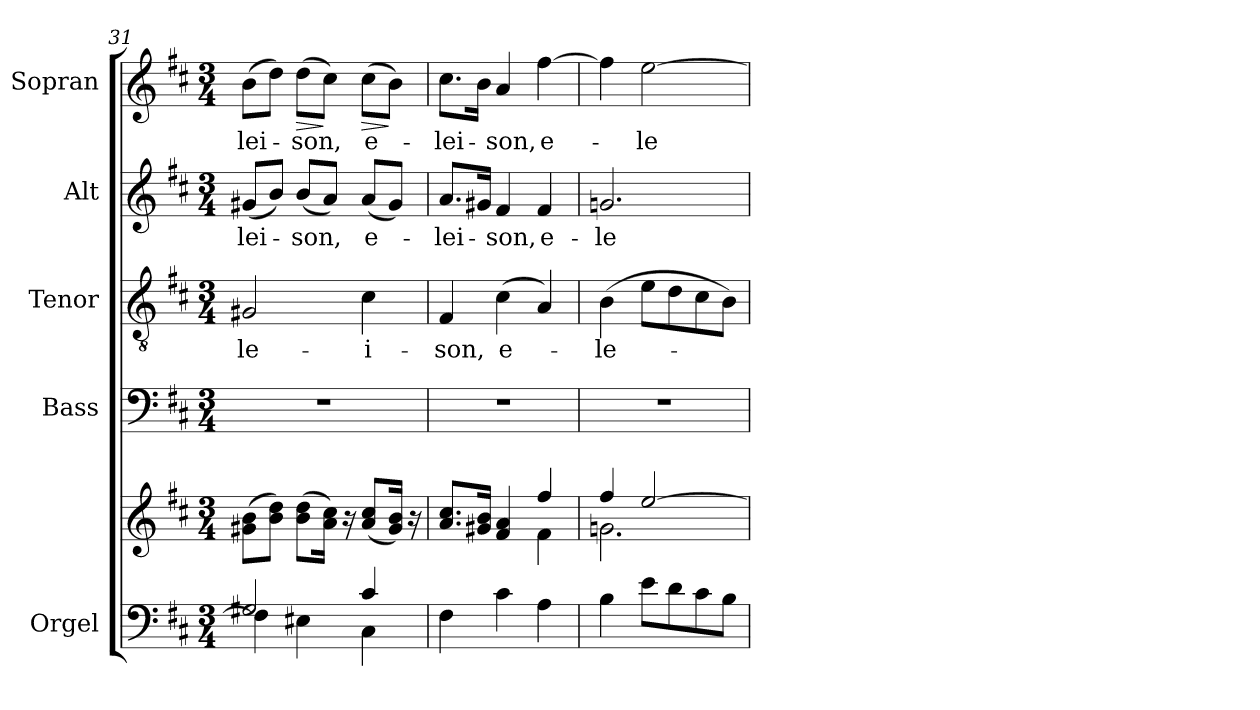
**kern	**kern	**kern	**kern	**text	**kern	**text	**kern	**text	**dynam
*part5	*part5	*part4	*part3	*part3	*part2	*part2	*part1	*part1	*part1
*staff6	*staff5	*staff4	*staff3	*staff3	*staff2	*staff2	*staff1	*staff1	*staff1
*I"Orgel	*	*I"Bass	*I"Tenor	*	*I"Alt	*	*I"Sopran	*	*
*I'Org.	*	*I'B	*I'T	*	*I'A	*	*I'S	*	*
*clefF4	*clefG2	*clefF4	*clefGv2	*	*clefG2	*	*clefG2	*	*
*k[f#c#]	*k[f#c#]	*k[f#c#]	*k[f#c#]	*	*k[f#c#]	*	*k[f#c#]	*	*
*D:	*D:	*D:	*D:	*	*D:	*	*D:	*	*
*M3/4	*M3/4	*M3/4	*M3/4	*	*M3/4	*	*M3/4	*	*
=31	=31	=31	=31	=31	=31	=31	=31	=31	=31
*^	*	*	*	*	*	*	*	*	*
!	!	!	!	!	!LO:LY:b	!	!LO:LY:b	!	!LO:LY:b	!
2G#X/	4F#\]	(>8g#X\ 8b\L	2.r	2G#X/	-le-	(<8g#X/L	-lei-	(>8b\L	-lei-	.
.	.	8b\ 8dd\J)	.	.	.	8b/J)	.	8dd\J)	.	.
!	!	!	!	!	!	!	!LO:LY:b	!	!LO:LY:b	!LO:HP:b
.	4E#X\	(>8b\ 8dd\L	.	.	.	(<8b/L	-son,	(>8dd\L	-son,	>
.	.	16a\ 16cc#\Jk)	.	.	.	8a/J)	.	8cc#\J)	.	]
.	.	16r	.	.	.	.	.	.	.	.
!	!	!	!	!	!LO:LY:b	!	!LO:LY:b	!	!LO:LY:b	!LO:HP:b
4c#/	4C#\	(<8a/ 8cc#/L	.	4c#\	-i-	(<8a/L	e-	(>8cc#\L	e-	>
.	.	16g#/ 16b/Jk)	.	.	.	8g#/J)	.	8b\J)	.	]
.	.	16r	.	.	.	.	.	.	.	.
*v	*v	*	*	*	*	*	*	*	*	*
=32	=32	=32	=32	=32	=32	=32	=32	=32	=32
*	*^	*	*	*	*	*	*	*	*
!	!	!	!	!	!LO:LY:b	!	!LO:LY:b	!	!LO:LY:b	!
4F#\	8.a/ 8.cc#/L	2ryy	2.r	4F#/	-son,	8.a/L	-lei-	8.cc#\L	-lei-	.
.	16g#X/ 16b/Jk	.	.	.	.	16g#X/Jk	.	16b\Jk	.	.
!	!	!	!	!	!LO:LY:b	!	!LO:LY:b	!	!LO:LY:b	!
4c#\	4f#/ 4a/	.	.	(>4c#\	e-	4f#/	-son,	4a/	-son,	.
!	!	!	!	!	!	!	!LO:LY:b	!	!LO:LY:b	!
4A\	4ff#/	4f#\	.	4A/)	.	4f#/	e-	[4ff#\	e-	.
=33	=33	=33	=33	=33	=33	=33	=33	=33	=33	=33
!	!	!	!	!	!LO:LY:b	!	!LO:LY:b	!	!	!
4B\	4ff#/	2.gn\	2.r	(>4B\	-le-	2.gn/	-le-	4ff#\]	.	.
!	!	!	!	!	!	!	!	!	!LO:LY:b	!
8e\L	[>2ee/	.	.	8e\L	.	.	.	[2ee\	-le-	.
8d\	.	.	.	8d\	.	.	.	.	.	.
8c#\	.	.	.	8c#\	.	.	.	.	.	.
8B\J	.	.	.	8B\J)	.	.	.	.	.	.
*	*v	*v	*	*	*	*	*	*	*	*
=	=	=	=	=	=	=	=	=	=
*-	*-	*-	*-	*-	*-	*-	*-	*-	*-
